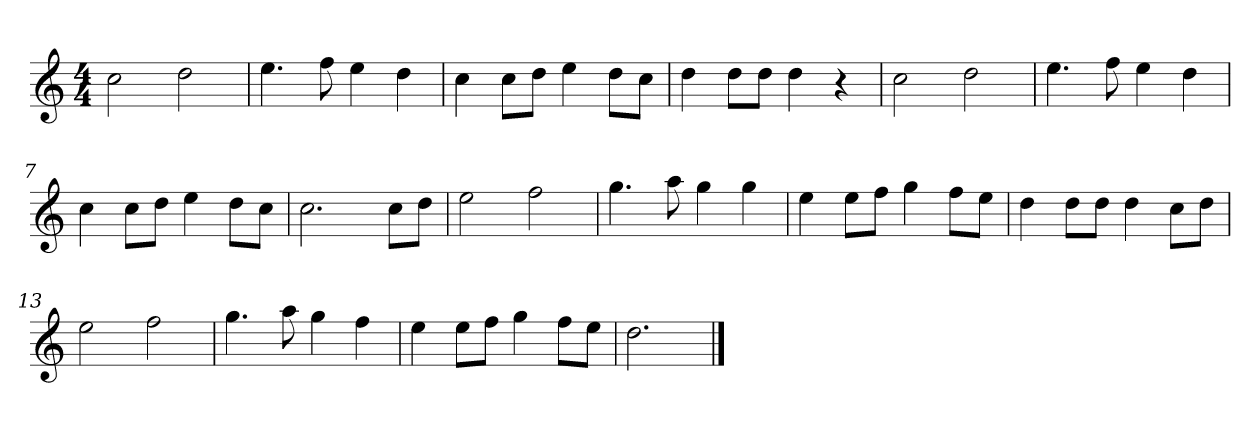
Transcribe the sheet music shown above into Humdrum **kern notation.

**kern
*part1
*staff1
*k[]
*M4/4
*MM120
=1
2cc
2dd
=2
4.ee
8ff
4ee
4dd
=3
4cc
8ccL
8ddJ
4ee
8ddL
8ccJ
=4
4dd
8ddL
8ddJ
4dd
4r
=5
2cc
2dd
=6
4.ee
8ff
4ee
4dd
=7
4cc
8ccL
8ddJ
4ee
8ddL
8ccJ
=8
2.cc
8ccL
8ddJ
=9
2ee
2ff
=10
4.gg
8aa
4gg
4gg
=11
4ee
8eeL
8ffJ
4gg
8ffL
8eeJ
=12
4dd
8ddL
8ddJ
4dd
8ccL
8ddJ
=13
2ee
2ff
=14
4.gg
8aa
4gg
4ff
=15
4ee
8eeL
8ffJ
4gg
8ffL
8eeJ
=16
2.dd
==
*-
